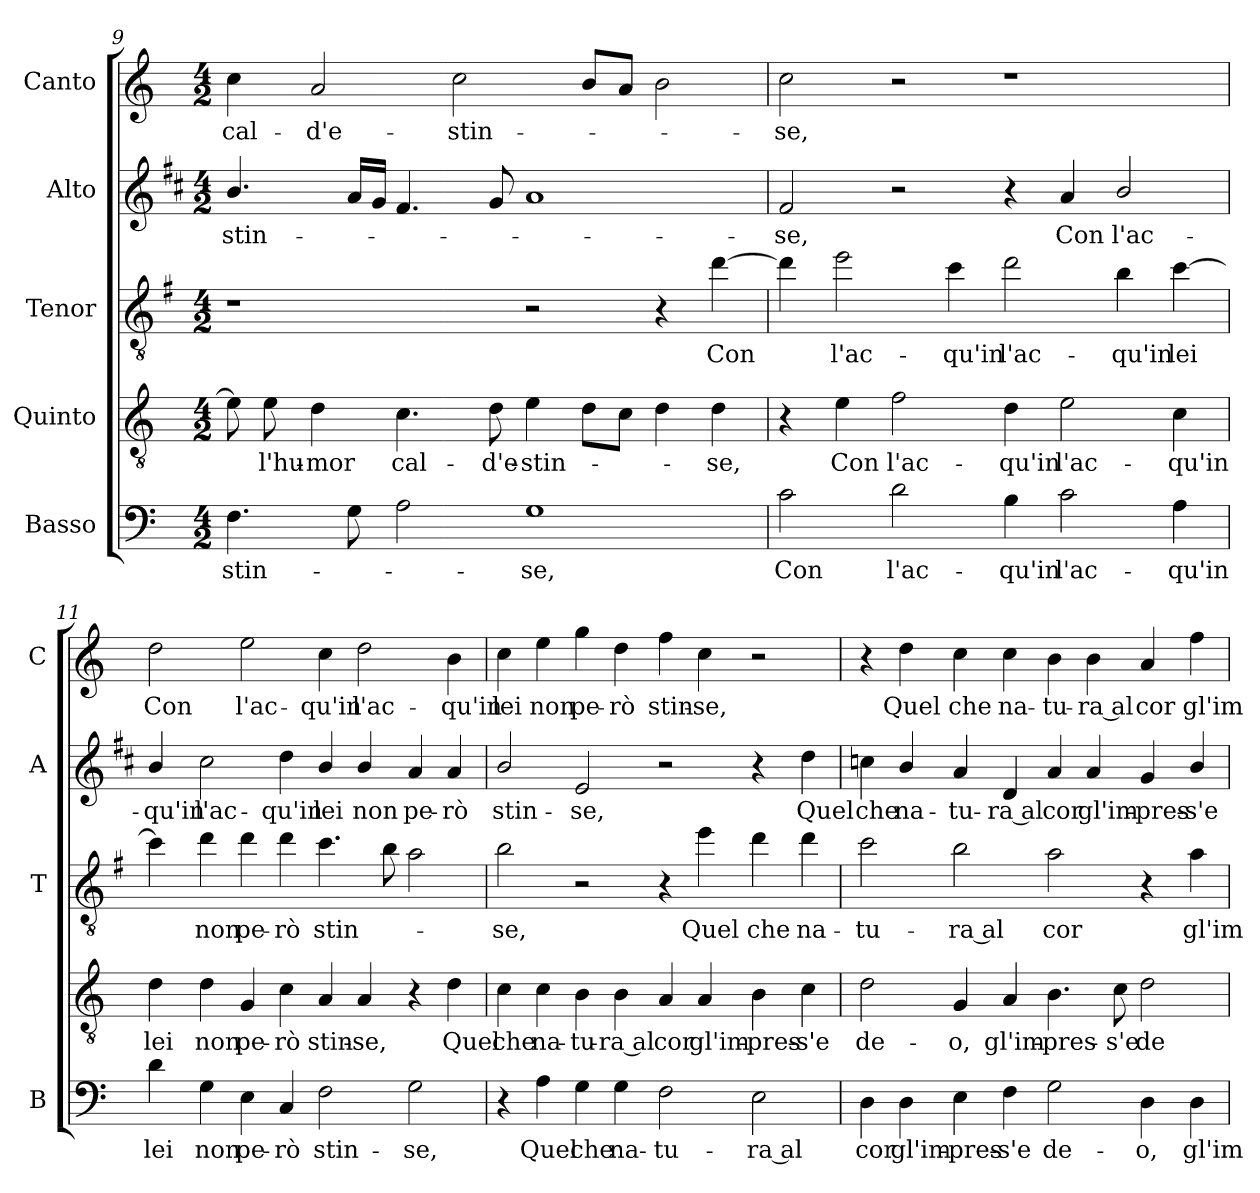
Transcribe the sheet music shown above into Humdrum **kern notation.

**kern	**text	**kern	**text	**kern	**text	**kern	**text	**kern	**text
*part5	*part5	*part4	*part4	*part3	*part3	*part2	*part2	*part1	*part1
*staff5	*staff5	*staff4	*staff4	*staff3	*staff3	*staff2	*staff2	*staff1	*staff1
*I"Basso	*	*I"Quinto	*	*I"Tenor	*	*I"Alto	*	*I"Canto	*
*I'B	*	*	*	*I'T	*	*I'A	*	*I'C	*
*clefF4	*	*clefGv2	*	*clefGv2	*	*clefG2	*	*clefG2	*
*	*	*	*	*ITrd4c7	*	*ITrd1c2	*	*	*
*k[]	*	*k[]	*	*k[]	*	*k[]	*	*k[]	*
*C:	*	*C:	*	*C:	*	*C:	*	*C:	*
*M4/2	*	*M4/2	*	*M4/2	*	*M4/2	*	*M4/2	*
=9	=9	=9	=9	=9	=9	=9	=9	=9	=9
!	!LO:LY:b	!	!	!	!	!	!LO:LY:b	!	!LO:LY:b
4.F\	-stin-	8e\]	.	1r	.	4.a/	-stin-	4cc\	cal-
!	!	!	!LO:LY:b	!	!	!	!	!	!
.	.	8e\	l'hu-	.	.	.	.	.	.
!	!	!	!LO:LY:b	!	!	!	!	!	!LO:LY:b
.	.	4d\	-mor	.	.	.	.	2a/	-d'e-
8G\	.	.	.	.	.	16g/LL	.	.	.
.	.	.	.	.	.	16f/JJ	.	.	.
!	!	!	!LO:LY:b	!	!	!	!	!	!
2A\	.	4.c\	cal-	.	.	4.e/	.	.	.
!	!	!	!	!	!	!	!	!	!LO:LY:b
.	.	.	.	.	.	.	.	2cc\	-stin-
!	!	!	!LO:LY:b	!	!	!	!	!	!
.	.	8d\	-d'e-	.	.	8f/	.	.	.
!	!LO:LY:b	!	!LO:LY:b	!	!	!	!	!	!
1G	-se,	4e\	-stin-	2r	.	1g	.	.	.
.	.	8d\L	.	.	.	.	.	8b/L	.
.	.	8c\J	.	.	.	.	.	8a/J	.
.	.	4d\	.	4r	.	.	.	2b\	.
!	!	!	!LO:LY:b	!	!LO:LY:b	!	!	!	!
.	.	4d\	-se,	[4g\	Con	.	.	.	.
!!LO:LB:g=z
=10	=10	=10	=10	=10	=10	=10	=10	=10	=10
!	!LO:LY:b	!	!	!	!	!	!LO:LY:b	!	!LO:LY:b
2c\	Con	4r	.	4g\]	.	2e/	-se,	2cc\	-se,
!	!	!	!LO:LY:b	!	!LO:LY:b	!	!	!	!
.	.	4e\	Con	2a\	l'ac-	.	.	.	.
!	!LO:LY:b	!	!LO:LY:b	!	!	!	!	!	!
2d\	l'ac-	2f\	l'ac-	.	.	2r	.	2r	.
!	!	!	!	!	!LO:LY:b	!	!	!	!
.	.	.	.	4f\	-qu'in	.	.	.	.
!	!LO:LY:b	!	!LO:LY:b	!	!LO:LY:b	!	!	!	!
4B\	-qu'in	4d\	-qu'in	2g\	l'ac-	4r	.	1r	.
!	!LO:LY:b	!	!LO:LY:b	!	!	!	!LO:LY:b	!	!
2c\	l'ac-	2e\	l'ac-	.	.	4g/	Con	.	.
!	!	!	!	!	!LO:LY:b	!	!LO:LY:b	!	!
.	.	.	.	4e\	-qu'in	2a/	l'ac-	.	.
!	!LO:LY:b	!	!LO:LY:b	!	!LO:LY:b	!	!	!	!
4A\	-qu'in	4c\	-qu'in	[4f\	lei	.	.	.	.
=11	=11	=11	=11	=11	=11	=11	=11	=11	=11
!	!LO:LY:b	!	!LO:LY:b	!	!	!	!LO:LY:b	!	!LO:LY:b
4d\	lei	4d\	lei	4f\]	.	4a/	-qu'in	2dd\	Con
!	!LO:LY:b	!	!LO:LY:b	!	!LO:LY:b	!	!LO:LY:b	!	!
4G\	non	4d\	non	4g\	non	2b\	l'ac-	.	.
!	!LO:LY:b	!	!LO:LY:b	!	!LO:LY:b	!	!	!	!LO:LY:b
4E\	pe-	4G/	pe-	4g\	pe-	.	.	2ee\	l'ac-
!	!LO:LY:b	!	!LO:LY:b	!	!LO:LY:b	!	!LO:LY:b	!	!
4C/	-rò	4c\	-rò	4g\	-rò	4cc\	-qu'in	.	.
!	!LO:LY:b	!	!LO:LY:b	!	!LO:LY:b	!	!LO:LY:b	!	!LO:LY:b
2F\	stin-	4A/	stin-	4.f\	stin-	4a/	lei	4cc\	-qu'in
!	!	!	!LO:LY:b	!	!	!	!LO:LY:b	!	!LO:LY:b
.	.	4A/	-se,	.	.	4a/	non	2dd\	l'ac-
.	.	.	.	8e\	.	.	.	.	.
!	!LO:LY:b	!	!	!	!	!	!LO:LY:b	!	!
2G\	-se,	4r	.	2d\	.	4g/	pe-	.	.
!	!	!	!LO:LY:b	!	!	!	!LO:LY:b	!	!LO:LY:b
.	.	4d\	Quel	.	.	4g/	-rò	4b\	-qu'in
=12	=12	=12	=12	=12	=12	=12	=12	=12	=12
!	!	!	!LO:LY:b	!	!LO:LY:b	!	!LO:LY:b	!	!LO:LY:b
4r	.	4c\	che	2e\	-se,	2a/	stin-	4cc\	lei
!	!LO:LY:b	!	!LO:LY:b	!	!	!	!	!	!LO:LY:b
4A\	Quel	4c\	na-	.	.	.	.	4ee\	non
!	!LO:LY:b	!	!LO:LY:b	!	!	!	!LO:LY:b	!	!LO:LY:b
4G\	che	4B\	-tu-	2r	.	2d/	-se,	4gg\	pe-
!	!LO:LY:b	!	!LO:LY:b	!	!	!	!	!	!LO:LY:b
4G\	na-	4B\	-ra al	.	.	.	.	4dd\	-rò
!	!LO:LY:b	!	!LO:LY:b	!	!	!	!	!	!LO:LY:b
2F\	-tu-	4A/	cor	4r	.	2r	.	4ff\	stin-
!	!	!	!LO:LY:b	!	!LO:LY:b	!	!	!	!LO:LY:b
.	.	4A/	gl'im-	4a\	Quel	.	.	4cc\	-se,
!	!LO:LY:b	!	!LO:LY:b	!	!LO:LY:b	!	!	!	!
2E\	-ra al	4B\	-pres-	4g\	che	4r	.	2r	.
!	!	!	!LO:LY:b	!	!LO:LY:b	!	!LO:LY:b	!	!
.	.	4c\	-s'e	4g\	na-	4cc\	Quel	.	.
!!LO:LB:g=z
=13	=13	=13	=13	=13	=13	=13	=13	=13	=13
!	!LO:LY:b	!	!LO:LY:b	!	!LO:LY:b	!	!LO:LY:b	!	!
4D\	cor	2d\	de-	2f\	-tu-	4b-X\	che	4r	.
!	!LO:LY:b	!	!	!	!	!	!LO:LY:b	!	!LO:LY:b
4D\	gl'im-	.	.	.	.	4a/	na-	4dd\	Quel
!	!LO:LY:b	!	!LO:LY:b	!	!LO:LY:b	!	!LO:LY:b	!	!LO:LY:b
4E\	-pres-	4G/	-o,	2e\	-ra al	4g/	-tu-	4cc\	che
!	!LO:LY:b	!	!LO:LY:b	!	!	!	!LO:LY:b	!	!LO:LY:b
4F\	-s'e	4A/	gl'im-	.	.	4c/	-ra al	4cc\	na-
!	!LO:LY:b	!	!LO:LY:b	!	!LO:LY:b	!	!LO:LY:b	!	!LO:LY:b
2G\	de-	4.B\	-pres-	2d\	cor	4g/	cor	4b\	-tu-
!	!	!	!	!	!	!	!LO:LY:b	!	!LO:LY:b
.	.	.	.	.	.	4g/	gl'im-	4b\	-ra al
!	!	!	!LO:LY:b	!	!	!	!	!	!
.	.	8c\	-s'e	.	.	.	.	.	.
!	!LO:LY:b	!	!LO:LY:b	!	!	!	!LO:LY:b	!	!LO:LY:b
4D\	-o,	2d\	de-	4r	.	4f/	-pres-	4a/	cor
!	!LO:LY:b	!	!	!	!LO:LY:b	!	!LO:LY:b	!	!LO:LY:b
4D\	gl'im-	.	.	4d\	gl'im-	4a/	-s'e	4ff\	gl'im-
=	=	=	=	=	=	=	=	=	=
*-	*-	*-	*-	*-	*-	*-	*-	*-	*-
